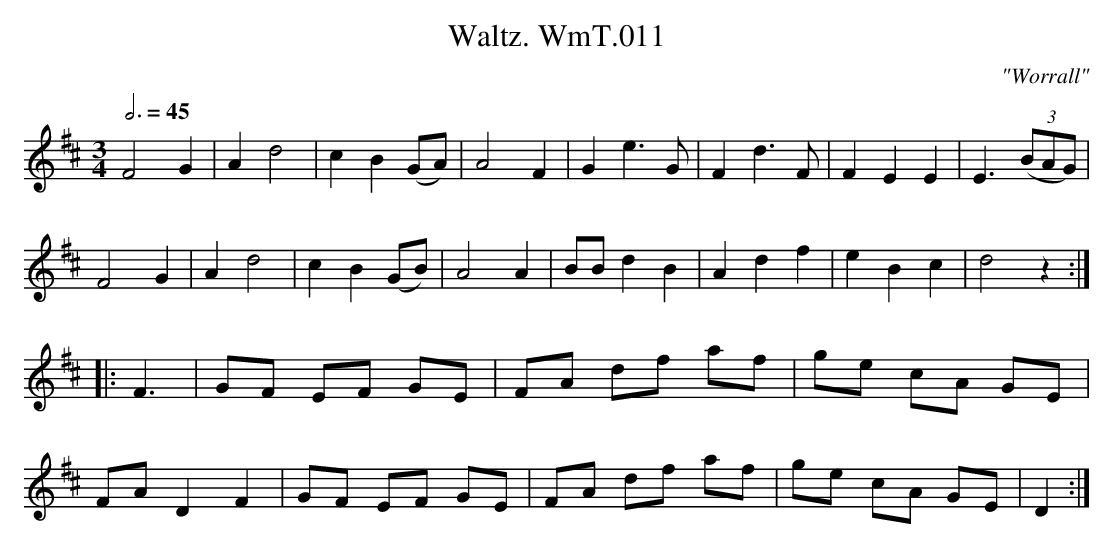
X:1
T:Waltz. WmT.011
M:3/4
L:1/8
C:"Worrall"
Q:3/4=45
K:D
F4G2|A2d4|c2B2 (GA)|A4F2|\\
G2 e3G|F2 d3F|F2E2E2|E3 (3(BAG)|
F4G2|A2d4|c2B2 (GB)|A4A2|\\
BB d2B2|A2d2f2|e2B2c2|d4z2:|
|:F3|GF EF GE|FA df af|ge cA GE|
FA D2F2|GF EF GE|FA df af|ge cA GE|D2:|
